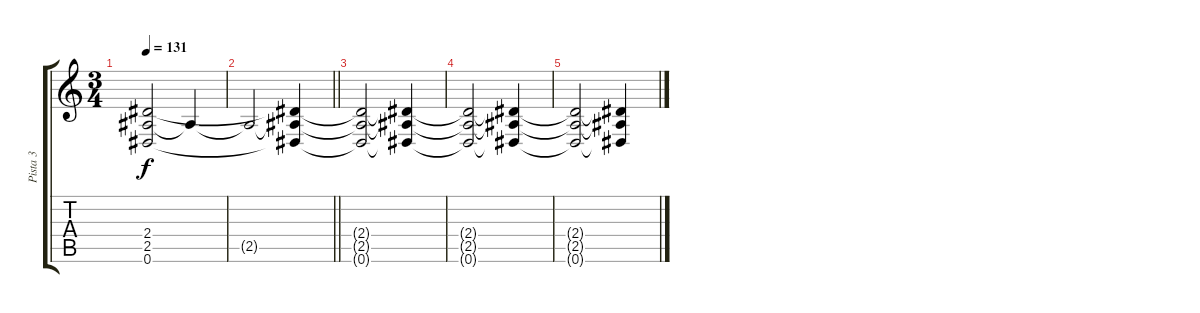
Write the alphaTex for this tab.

\track ("Pista 3" "Pista 3") {instrument distortionguitar}
\staff {score tabs}
\tuning (Eb4 Bb3 Gb3 Db3 Ab2 Eb2) {hide}
\ts (3 4)
\tempo 131
\clef g2
\ks c
(2.4 2.5 0.6).2{dy f volume 2} 2.5{t}.4 |
\barLineRight lightlight
2.5{t}.2 (2.4{t} 2.5{t} 0.6{t}).4 |
(2.4{t} 2.5{t} 0.6{t}).2 (2.4{t} 2.5{t} 0.6{t}).4 |
(2.4{t} 2.5{t} 0.6{t}).2 (2.4{t} 2.5{t} 0.6{t}).4 |
(2.4{t} 2.5{t} 0.6{t}).2 (2.4{t} 2.5{t} 0.6{t}).4
